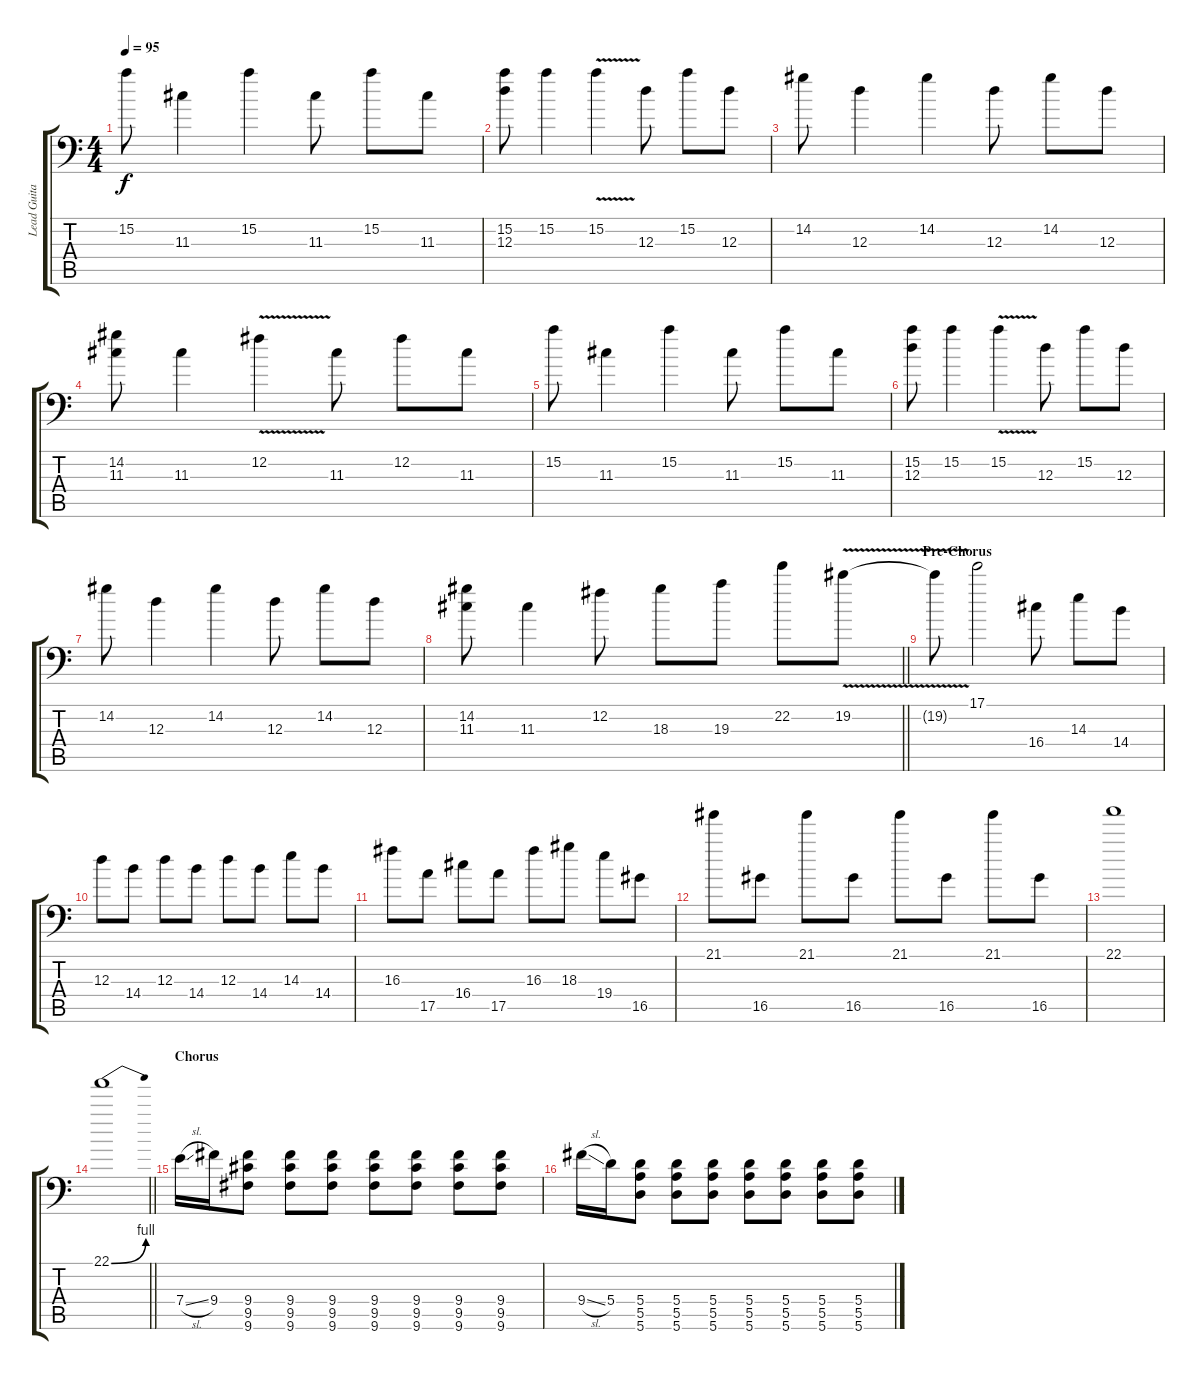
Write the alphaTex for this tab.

\track ("Lead Guitar" "Lead Guita") {instrument distortionguitar}
\staff {score tabs}
\tuning (B3 Gb3 D3 A2 E2 A1) {hide}
\ts (4 4)
\tempo 95
\clef f4
\ks c
15.2.8{dy f} 11.3.4 15.2.4 11.3.8 15.2.8 11.3.8 |
(15.2 12.3).8 15.2.4 15.2{v}.4 12.3.8 15.2.8 12.3.8 |
14.2.8 12.3.4 14.2.4 12.3.8 14.2.8 12.3.8 |
(14.2 11.3).8 11.3.4 12.2{v}.4 11.3.8 12.2.8 11.3.8 |
15.2.8 11.3.4 15.2.4 11.3.8 15.2.8 11.3.8 |
(15.2 12.3).8 15.2.4 15.2{v}.4 12.3.8 15.2.8 12.3.8 |
14.2.8 12.3.4 14.2.4 12.3.8 14.2.8 12.3.8 |
\barLineRight lightlight
(14.2 11.3).8 11.3.4 12.2.8 18.3.8 19.3.8 22.2.8 19.2{v}.8 |
\section ("" "Pre-Chorus")
19.2{t}.8 17.1.2 16.4.8 14.3.8 14.4.8 |
12.3.8 14.4.8 12.3.8 14.4.8 12.3.8 14.4.8 14.3.8 14.4.8 |
16.3.8 17.5.8 16.4.8 17.5.8 16.3.8 18.3.8 19.4.8 16.5.8 |
21.1.8 16.5.8 21.1.8 16.5.8 21.1.8 16.5.8 21.1.8 16.5.8 |
22.1.1 |
\barLineRight lightlight
22.1{be (bend 0 0 60 4)}.1 |
\section ("" "Chorus")
7.4{sl}.16 9.4.16 (9.4 9.5 9.6).8 (9.4 9.5 9.6).8 (9.4 9.5 9.6).8 (9.4 9.5 9.6).8 (9.4 9.5 9.6).8 (9.4 9.5 9.6).8 (9.4 9.5 9.6).8 |
9.4{sl}.16 5.4.16 (5.4 5.5 5.6).8 (5.4 5.5 5.6).8 (5.4 5.5 5.6).8 (5.4 5.5 5.6).8 (5.4 5.5 5.6).8 (5.4 5.5 5.6).8 (5.4 5.5 5.6).8
